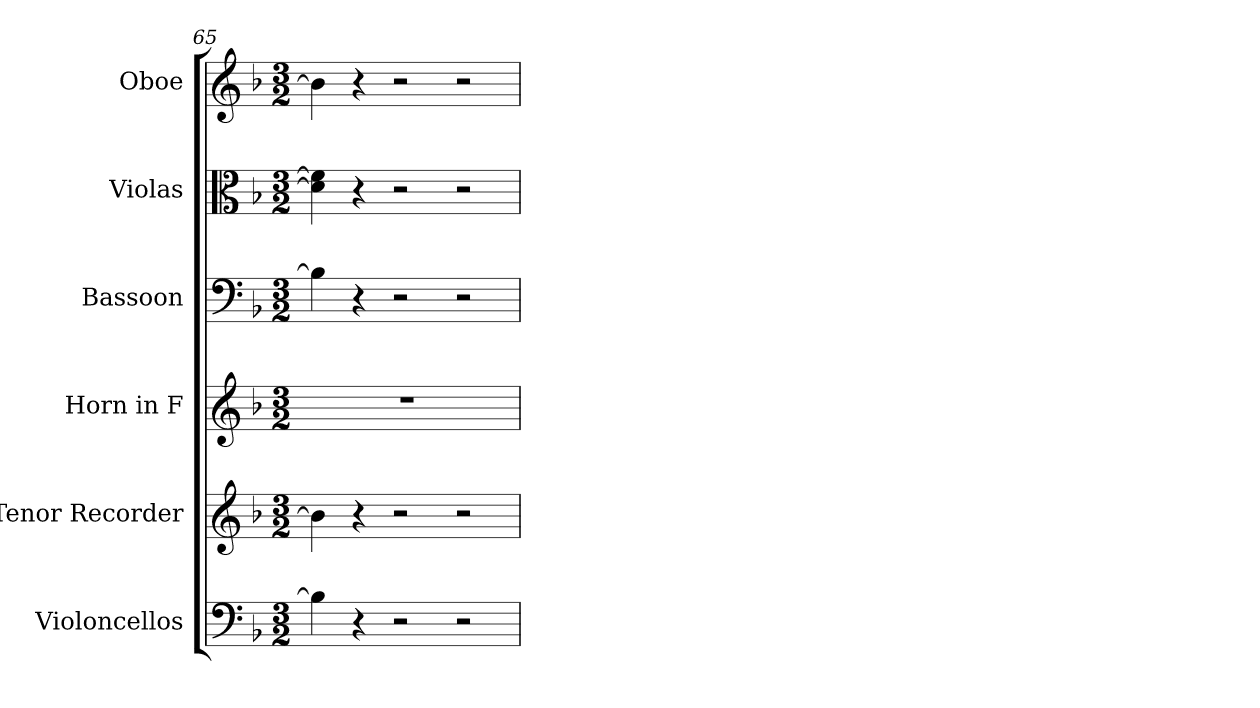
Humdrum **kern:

**kern	**kern	**kern	**kern	**kern	**kern
*part6	*part5	*part4	*part3	*part2	*part1
*staff6	*staff5	*staff4	*staff3	*staff2	*staff1
*I"Violoncellos	*I"Tenor Recorder	*I"Horn in F	*I"Bassoon	*I"Violas	*I"Oboe
*I'Vcs.	*I'T. Rec.	*	*I'Bsn.	*I'Vlas.	*I'Ob.
*clefF4	*clefG2	*clefG2	*clefF4	*clefC3	*clefG2
*	*	*ITrd4c7	*	*	*
*k[b-]	*k[b-]	*k[b-e-]	*k[b-]	*k[b-]	*k[b-]
*M3/2	*M3/2	*M3/2	*M3/2	*M3/2	*M3/2
=65	=65	=65	=65	=65	=65
4B-\]	4b-\]	1.r	4B-\]	4d\] 4f\]	4b-\]
4r	4r	.	4r	4r	4r
2r	2r	.	2r	2r	2r
2r	2r	.	2r	2r	2r
=	=	=	=	=	=
*-	*-	*-	*-	*-	*-
